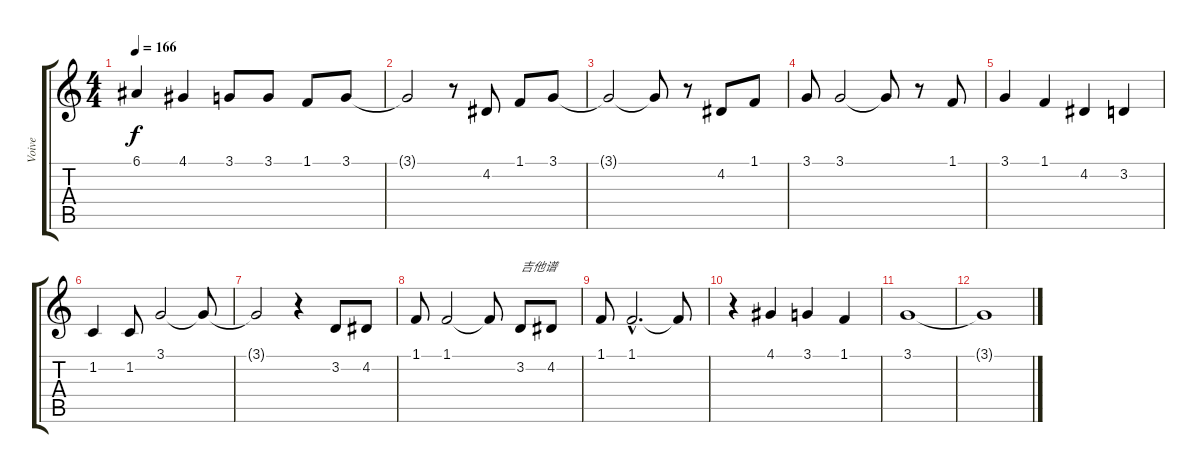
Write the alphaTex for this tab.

\track ("Voive" "Voive") {instrument lead1square}
\staff {score tabs}
\tuning (E4 B3 G3 D3 A2 E2) {hide}
\ts (4 4)
\tempo 166
\clef g2
\ks c
6.1.4{dy f} 4.1.4 3.1.8 3.1.8 1.1.8 3.1.8 |
3.1{t}.2 r.8 4.2.8 1.1.8 3.1.8 |
3.1{t}.2 3.1{t}.8 r.8 4.2.8 1.1.8 |
3.1.8 3.1.2 3.1{t}.8 r.8 1.1.8 |
3.1.4 1.1.4 4.2.4 3.2.4 |
1.2.4 1.2.8 3.1.2 3.1{t}.8 |
3.1{t}.2 r.4 3.2.8 4.2.8 |
1.1.8 1.1.2 1.1{t}.8 3.2.8{txt "吉他谱"} 4.2.8 |
1.1.8 1.1{hac}.2{d} 1.1{t}.8 |
r.4 4.1.4 3.1.4 1.1.4 |
3.1.1 |
3.1{t}.1
